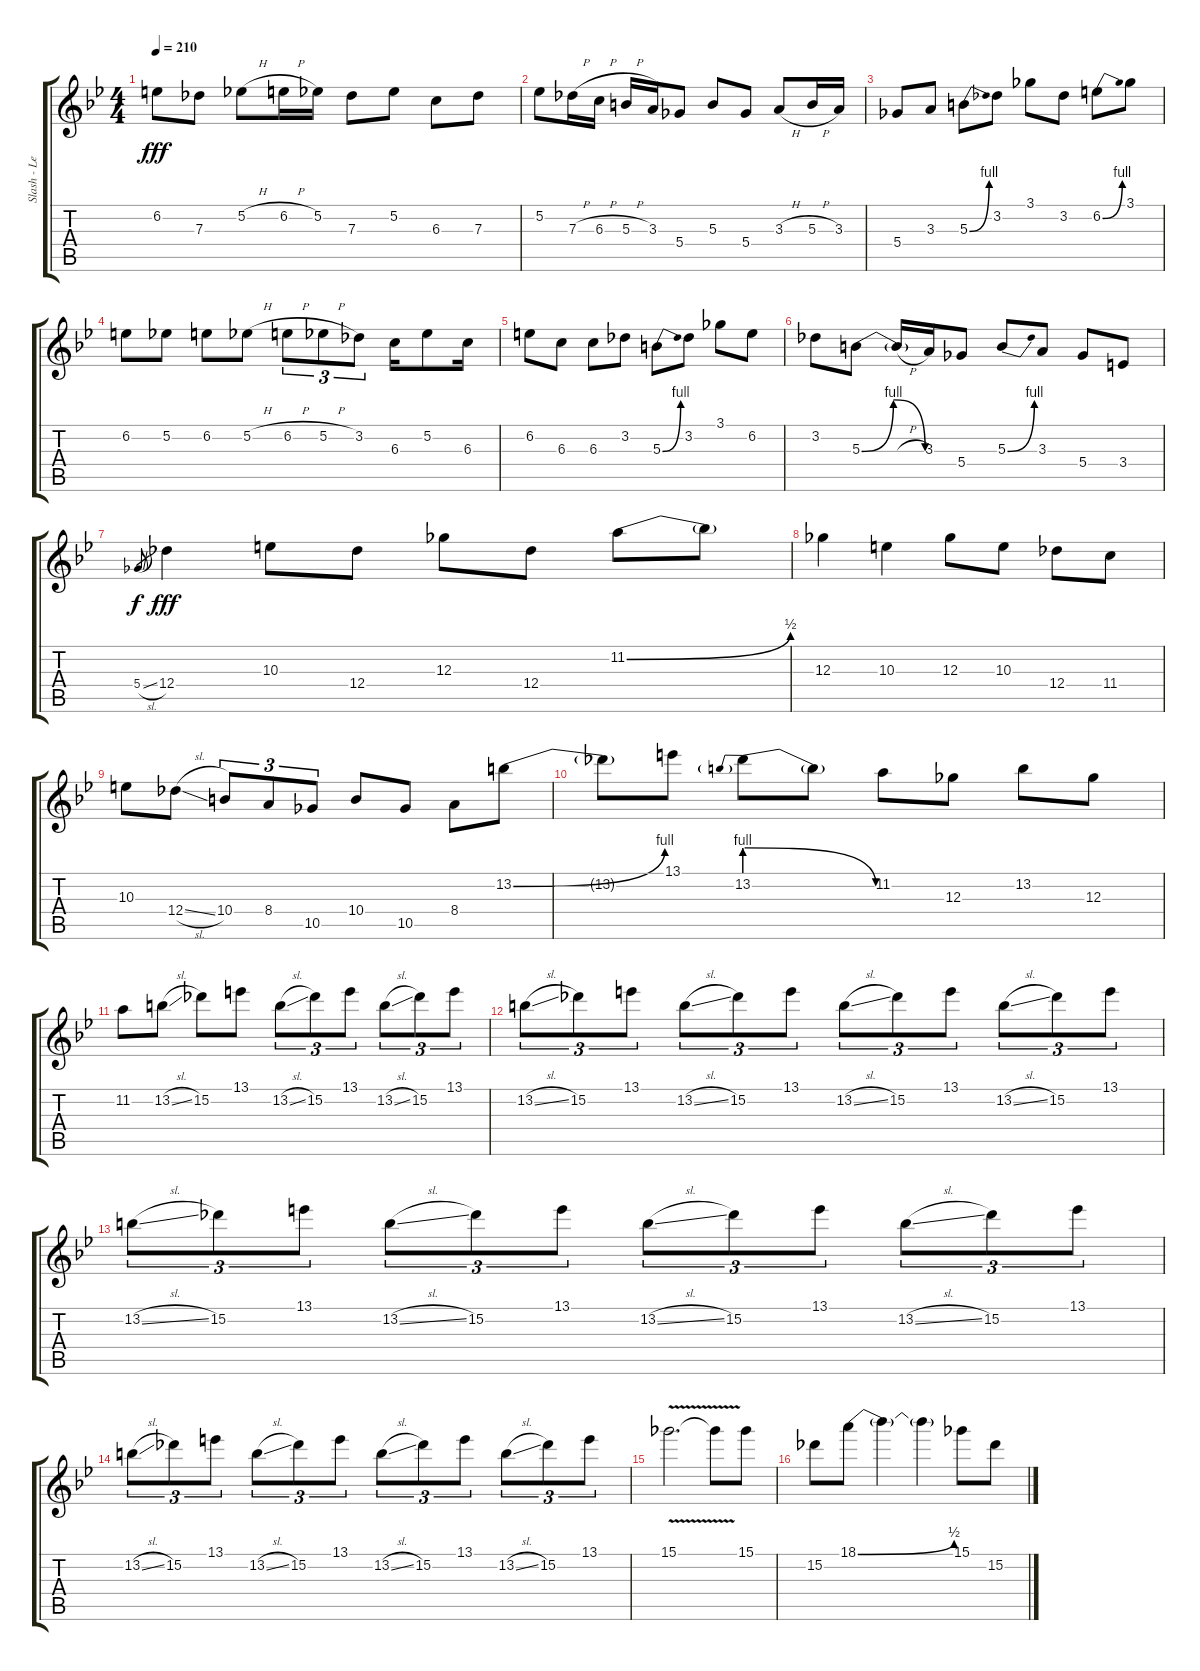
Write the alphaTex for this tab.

\track ("Slash - Lead Guitar" "Slash - Le") {instrument distortionguitar}
\staff {score tabs}
\tuning (Eb4 Bb3 Gb3 Db3 Ab2 Eb2) {hide}
\ts (4 4)
\tempo 210
\clef g2
\ks bb
6.2.8{dy fff} 7.3.8 5.2{h}.8 6.2{h}.16 5.2.16 7.3.8 5.2.8 6.3.8 7.3.8 |
5.2.8 7.3{h}.16 6.3{h}.16 5.3{h}.16 3.3.16 5.4.8 5.3.8 5.4.8 3.3{h}.8 5.3{h}.16 3.3.16 |
5.4.8 3.3.8 5.3{be (bend 0 0 60 4)}.8 3.2.8 3.1.8 3.2.8 6.2{be (bend 0 0 60 4)}.8 3.1.8 |
6.2.8 5.2.8 6.2.8 5.2{h}.8 6.2{h}.8{tu (3 2)} 5.2{h}.8{tu (3 2)} 3.2.8{tu (3 2)} 6.3.16 5.2.8 6.3.16 |
6.2.8 6.3.8 6.3.8 3.2.8 5.3{be (bend 0 0 60 4)}.8 3.2.8 3.1.8 6.2.8 |
3.2.8 5.3{be (bendrelease 0 0 30 4 30 4 60 0)}.8 5.3{h t}.16 3.3.16 5.4.8 5.3{be (bend 0 0 60 4)}.8 3.3.8 5.4.8 3.4.8 |
5.4{sl}.8{gr dy f} 12.4.4{dy fff} 10.3.8 12.4.8 12.3.8 12.4.8 11.2{be (bend 0 0 60 2)}.8 11.2{t}.8 |
12.3.4 10.3.4 12.3.8 10.3.8 12.4.8 11.4.8 |
10.3.8 12.4{sl}.8 10.4.8{tu (3 2)} 8.4.8{tu (3 2)} 10.5.8{tu (3 2)} 10.4.8 10.5.8 8.4.8 13.2{be (bend 0 0 60 4)}.8 |
13.2{t}.8 13.1.8 13.2{be (prebendrelease 0 4 60 0)}.8 13.2{t}.8 11.2.8 12.3.8 13.2.8 12.3.8 |
11.2.8 13.2{sl}.8 15.2.8 13.1.8 13.2{sl}.8{tu (3 2)} 15.2.8{tu (3 2)} 13.1.8{tu (3 2)} 13.2{sl}.8{tu (3 2)} 15.2.8{tu (3 2)} 13.1.8{tu (3 2)} |
13.2{sl}.8{tu (3 2)} 15.2.8{tu (3 2)} 13.1.8{tu (3 2)} 13.2{sl}.8{tu (3 2)} 15.2.8{tu (3 2)} 13.1.8{tu (3 2)} 13.2{sl}.8{tu (3 2)} 15.2.8{tu (3 2)} 13.1.8{tu (3 2)} 13.2{sl}.8{tu (3 2)} 15.2.8{tu (3 2)} 13.1.8{tu (3 2)} |
13.2{sl}.8{tu (3 2)} 15.2.8{tu (3 2)} 13.1.8{tu (3 2)} 13.2{sl}.8{tu (3 2)} 15.2.8{tu (3 2)} 13.1.8{tu (3 2)} 13.2{sl}.8{tu (3 2)} 15.2.8{tu (3 2)} 13.1.8{tu (3 2)} 13.2{sl}.8{tu (3 2)} 15.2.8{tu (3 2)} 13.1.8{tu (3 2)} |
13.2{sl}.8{tu (3 2)} 15.2.8{tu (3 2)} 13.1.8{tu (3 2)} 13.2{sl}.8{tu (3 2)} 15.2.8{tu (3 2)} 13.1.8{tu (3 2)} 13.2{sl}.8{tu (3 2)} 15.2.8{tu (3 2)} 13.1.8{tu (3 2)} 13.2{sl}.8{tu (3 2)} 15.2.8{tu (3 2)} 13.1.8{tu (3 2)} |
15.1{v}.2{d} 15.1{t}.8 15.1.8 |
15.2.8 18.1{be (bend 0 0 60 2)}.8 18.1{t}.4 18.1{t}.4 15.1.8 15.2.8
